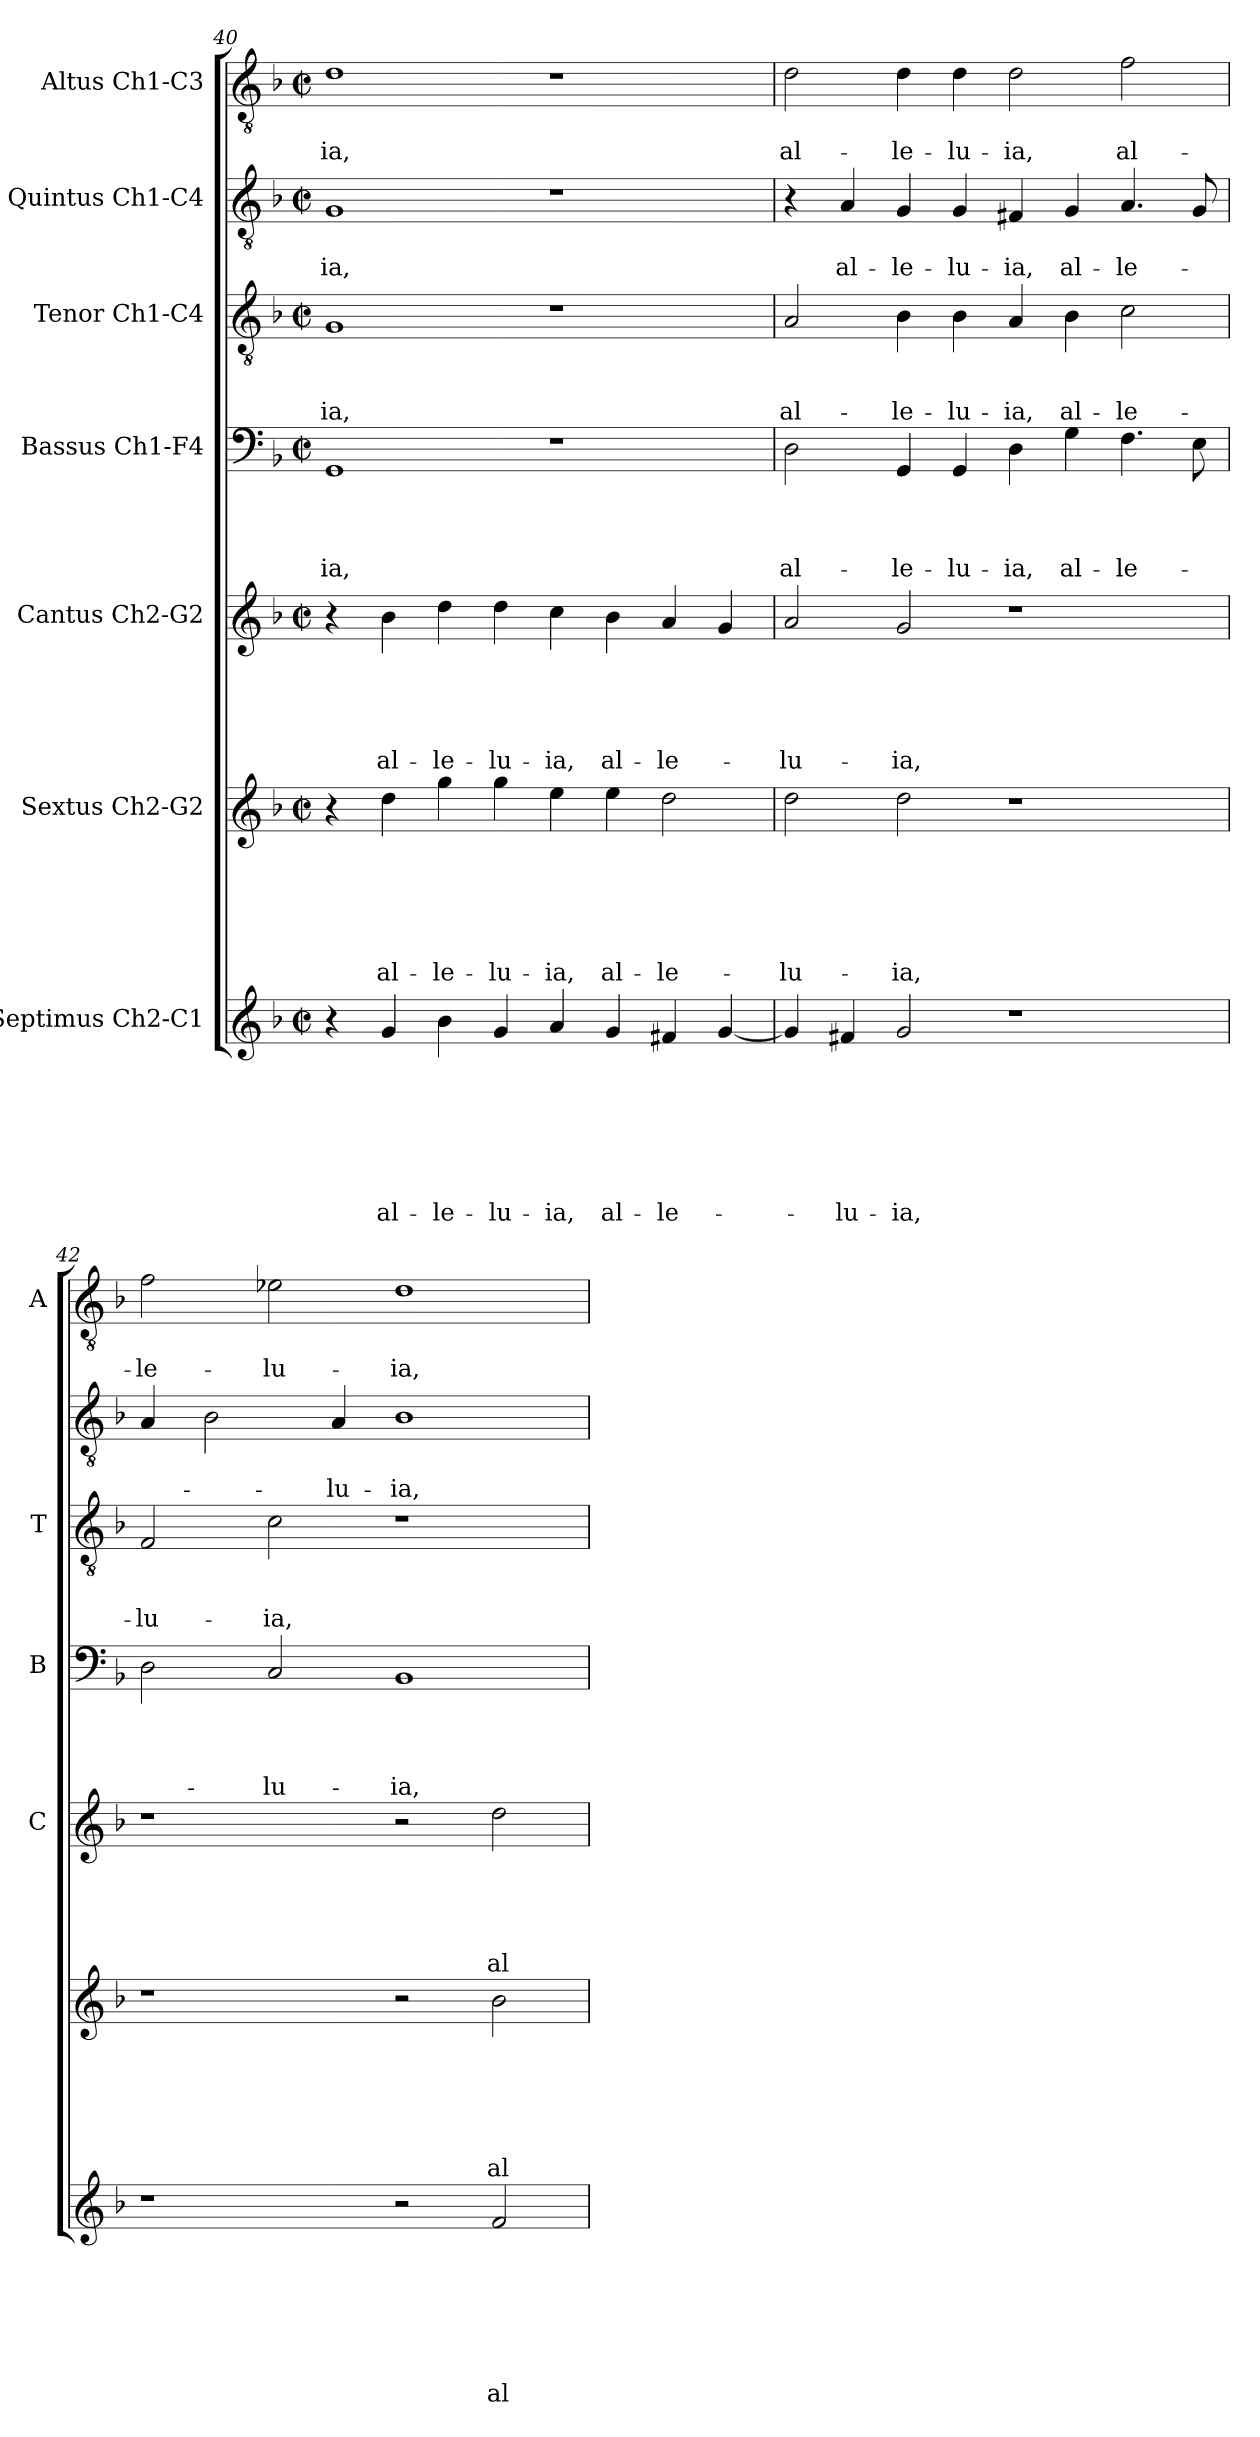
**kern	**text	**text	**text	**text	**text	**text	**text	**kern	**text	**text	**text	**text	**text	**text	**kern	**text	**text	**text	**text	**text	**kern	**text	**text	**text	**text	**kern	**text	**text	**text	**kern	**text	**text	**kern	**text	**text
*part7	*part7	*part7	*part7	*part7	*part7	*part7	*part7	*part6	*part6	*part6	*part6	*part6	*part6	*part6	*part5	*part5	*part5	*part5	*part5	*part5	*part4	*part4	*part4	*part4	*part4	*part3	*part3	*part3	*part3	*part2	*part2	*part2	*part1	*part1	*part1
*staff7	*staff7	*staff7	*staff7	*staff7	*staff7	*staff7	*staff7	*staff6	*staff6	*staff6	*staff6	*staff6	*staff6	*staff6	*staff5	*staff5	*staff5	*staff5	*staff5	*staff5	*staff4	*staff4	*staff4	*staff4	*staff4	*staff3	*staff3	*staff3	*staff3	*staff2	*staff2	*staff2	*staff1	*staff1	*staff1
*I"Septimus Ch2-C1	*	*	*	*	*	*	*	*I"Sextus Ch2-G2	*	*	*	*	*	*	*I"Cantus Ch2-G2	*	*	*	*	*	*I"Bassus Ch1-F4	*	*	*	*	*I"Tenor Ch1-C4	*	*	*	*I"Quintus Ch1-C4	*	*	*I"Altus Ch1-C3	*	*
*	*	*	*	*	*	*	*	*	*	*	*	*	*	*	*I'C	*	*	*	*	*	*I'B	*	*	*	*	*I'T	*	*	*	*	*	*	*I'A	*	*
*clefG2	*	*	*	*	*	*	*	*clefG2	*	*	*	*	*	*	*clefG2	*	*	*	*	*	*clefF4	*	*	*	*	*clefGv2	*	*	*	*clefGv2	*	*	*clefGv2	*	*
*k[b-]	*	*	*	*	*	*	*	*k[b-]	*	*	*	*	*	*	*k[b-]	*	*	*	*	*	*k[b-]	*	*	*	*	*k[b-]	*	*	*	*k[b-]	*	*	*k[b-]	*	*
*F:	*	*	*	*	*	*	*	*F:	*	*	*	*	*	*	*F:	*	*	*	*	*	*F:	*	*	*	*	*F:	*	*	*	*F:	*	*	*F:	*	*
*M2/2	*	*	*	*	*	*	*	*M2/2	*	*	*	*	*	*	*M2/2	*	*	*	*	*	*M2/2	*	*	*	*	*M2/2	*	*	*	*M2/2	*	*	*M2/2	*	*
*met(c|)	*	*	*	*	*	*	*	*met(c|)	*	*	*	*	*	*	*met(c|)	*	*	*	*	*	*met(c|)	*	*	*	*	*met(c|)	*	*	*	*met(c|)	*	*	*met(c|)	*	*
=40	=40	=40	=40	=40	=40	=40	=40	=40	=40	=40	=40	=40	=40	=40	=40	=40	=40	=40	=40	=40	=40	=40	=40	=40	=40	=40	=40	=40	=40	=40	=40	=40	=40	=40	=40
!	!	!	!	!	!	!	!	!	!	!	!	!	!	!	!	!	!	!	!	!	!	!	!	!	!LO:LY:b	!	!	!	!LO:LY:b	!	!	!LO:LY:b	!	!	!LO:LY:b
4r	.	.	.	.	.	.	.	4r	.	.	.	.	.	.	4r	.	.	.	.	.	1GG	.	.	.	-ia,	1G	.	.	-ia,	1G	.	-ia,	1d	.	-ia,
!	!	!	!	!	!	!	!LO:LY:b	!	!	!	!	!	!	!LO:LY:b	!	!	!	!	!	!LO:LY:b	!	!	!	!	!	!	!	!	!	!	!	!	!	!	!
4g/	.	.	.	.	.	.	al-	4dd\	.	.	.	.	.	al-	4b-\	.	.	.	.	al-	.	.	.	.	.	.	.	.	.	.	.	.	.	.	.
!	!	!	!	!	!	!	!LO:LY:b	!	!	!	!	!	!	!LO:LY:b	!	!	!	!	!	!LO:LY:b	!	!	!	!	!	!	!	!	!	!	!	!	!	!	!
4b-\	.	.	.	.	.	.	-le-	4gg\	.	.	.	.	.	-le-	4dd\	.	.	.	.	-le-	.	.	.	.	.	.	.	.	.	.	.	.	.	.	.
!	!	!	!	!	!	!	!LO:LY:b	!	!	!	!	!	!	!LO:LY:b	!	!	!	!	!	!LO:LY:b	!	!	!	!	!	!	!	!	!	!	!	!	!	!	!
4g/	.	.	.	.	.	.	-lu-	4gg\	.	.	.	.	.	-lu-	4dd\	.	.	.	.	-lu-	.	.	.	.	.	.	.	.	.	.	.	.	.	.	.
!	!	!	!	!	!	!	!LO:LY:b	!	!	!	!	!	!	!LO:LY:b	!	!	!	!	!	!LO:LY:b	!	!	!	!	!	!	!	!	!	!	!	!	!	!	!
4a/	.	.	.	.	.	.	-ia,	4ee\	.	.	.	.	.	-ia,	4cc\	.	.	.	.	-ia,	1r	.	.	.	.	1r	.	.	.	1r	.	.	1r	.	.
!	!	!	!	!	!	!	!LO:LY:b	!	!	!	!	!	!	!LO:LY:b	!	!	!	!	!	!LO:LY:b	!	!	!	!	!	!	!	!	!	!	!	!	!	!	!
4g/	.	.	.	.	.	.	al-	4ee\	.	.	.	.	.	al-	4b-\	.	.	.	.	al-	.	.	.	.	.	.	.	.	.	.	.	.	.	.	.
!	!	!	!	!	!	!	!LO:LY:b	!	!	!	!	!	!	!LO:LY:b	!	!	!	!	!	!LO:LY:b	!	!	!	!	!	!	!	!	!	!	!	!	!	!	!
4f#X/	.	.	.	.	.	.	-le-	2dd\	.	.	.	.	.	-le-	4a/	.	.	.	.	-le-	.	.	.	.	.	.	.	.	.	.	.	.	.	.	.
[4g/	.	.	.	.	.	.	.	.	.	.	.	.	.	.	4g/	.	.	.	.	.	.	.	.	.	.	.	.	.	.	.	.	.	.	.	.
=41	=41	=41	=41	=41	=41	=41	=41	=41	=41	=41	=41	=41	=41	=41	=41	=41	=41	=41	=41	=41	=41	=41	=41	=41	=41	=41	=41	=41	=41	=41	=41	=41	=41	=41	=41
!	!	!	!	!	!	!	!	!	!	!	!	!	!	!LO:LY:b	!	!	!	!	!	!LO:LY:b	!	!	!	!	!LO:LY:b	!	!	!	!LO:LY:b	!	!	!	!	!	!LO:LY:b
4g/]	.	.	.	.	.	.	.	2dd\	.	.	.	.	.	-lu-	2a/	.	.	.	.	-lu-	2D\	.	.	.	al-	2A/	.	.	al-	4r	.	.	2d\	.	al-
!	!	!	!	!	!	!	!LO:LY:b	!	!	!	!	!	!	!	!	!	!	!	!	!	!	!	!	!	!	!	!	!	!	!	!	!LO:LY:b	!	!	!
4f#X/	.	.	.	.	.	.	-lu-	.	.	.	.	.	.	.	.	.	.	.	.	.	.	.	.	.	.	.	.	.	.	4A/	.	al-	.	.	.
!	!	!	!	!	!	!	!LO:LY:b	!	!	!	!	!	!	!LO:LY:b	!	!	!	!	!	!LO:LY:b	!	!	!	!	!LO:LY:b	!	!	!	!LO:LY:b	!	!	!LO:LY:b	!	!	!LO:LY:b
2g/	.	.	.	.	.	.	-ia,	2dd\	.	.	.	.	.	-ia,	2g/	.	.	.	.	-ia,	4GG/	.	.	.	-le-	4B-\	.	.	-le-	4G/	.	-le-	4d\	.	-le-
!	!	!	!	!	!	!	!	!	!	!	!	!	!	!	!	!	!	!	!	!	!	!	!	!	!LO:LY:b	!	!	!	!LO:LY:b	!	!	!LO:LY:b	!	!	!LO:LY:b
.	.	.	.	.	.	.	.	.	.	.	.	.	.	.	.	.	.	.	.	.	4GG/	.	.	.	-lu-	4B-\	.	.	-lu-	4G/	.	-lu-	4d\	.	-lu-
!	!	!	!	!	!	!	!	!	!	!	!	!	!	!	!	!	!	!	!	!	!	!	!	!	!LO:LY:b	!	!	!	!LO:LY:b	!	!	!LO:LY:b	!	!	!LO:LY:b
1r	.	.	.	.	.	.	.	1r	.	.	.	.	.	.	1r	.	.	.	.	.	4D\	.	.	.	-ia,	4A/	.	.	-ia,	4F#X/	.	-ia,	2d\	.	-ia,
!	!	!	!	!	!	!	!	!	!	!	!	!	!	!	!	!	!	!	!	!	!	!	!	!	!LO:LY:b	!	!	!	!LO:LY:b	!	!	!LO:LY:b	!	!	!
.	.	.	.	.	.	.	.	.	.	.	.	.	.	.	.	.	.	.	.	.	4G\	.	.	.	al-	4B-\	.	.	al-	4G/	.	al-	.	.	.
!	!	!	!	!	!	!	!	!	!	!	!	!	!	!	!	!	!	!	!	!	!	!	!	!	!LO:LY:b	!	!	!	!LO:LY:b	!	!	!LO:LY:b	!	!	!LO:LY:b
.	.	.	.	.	.	.	.	.	.	.	.	.	.	.	.	.	.	.	.	.	4.F\	.	.	.	-le-	2c\	.	.	-le-	4.A/	.	-le-	2f\	.	al-
.	.	.	.	.	.	.	.	.	.	.	.	.	.	.	.	.	.	.	.	.	8E\	.	.	.	.	.	.	.	.	8G/	.	.	.	.	.
=42	=42	=42	=42	=42	=42	=42	=42	=42	=42	=42	=42	=42	=42	=42	=42	=42	=42	=42	=42	=42	=42	=42	=42	=42	=42	=42	=42	=42	=42	=42	=42	=42	=42	=42	=42
!	!	!	!	!	!	!	!	!	!	!	!	!	!	!	!	!	!	!	!	!	!	!	!	!	!	!	!	!	!LO:LY:b	!	!	!	!	!	!LO:LY:b
1r	.	.	.	.	.	.	.	1r	.	.	.	.	.	.	1r	.	.	.	.	.	2D\	.	.	.	.	2F/	.	.	-lu-	4A/	.	.	2f\	.	-le-
.	.	.	.	.	.	.	.	.	.	.	.	.	.	.	.	.	.	.	.	.	.	.	.	.	.	.	.	.	.	2B-\	.	.	.	.	.
!	!	!	!	!	!	!	!	!	!	!	!	!	!	!	!	!	!	!	!	!	!	!	!	!	!LO:LY:b	!	!	!	!LO:LY:b	!	!	!	!	!	!LO:LY:b
.	.	.	.	.	.	.	.	.	.	.	.	.	.	.	.	.	.	.	.	.	2C/	.	.	.	-lu-	2c\	.	.	-ia,	.	.	.	2e-X\	.	-lu-
!	!	!	!	!	!	!	!	!	!	!	!	!	!	!	!	!	!	!	!	!	!	!	!	!	!	!	!	!	!	!	!	!LO:LY:b	!	!	!
.	.	.	.	.	.	.	.	.	.	.	.	.	.	.	.	.	.	.	.	.	.	.	.	.	.	.	.	.	.	4A/	.	-lu-	.	.	.
!	!	!	!	!	!	!	!	!	!	!	!	!	!	!	!	!	!	!	!	!	!	!	!	!	!LO:LY:b	!	!	!	!	!	!	!LO:LY:b	!	!	!LO:LY:b
2r	.	.	.	.	.	.	.	2r	.	.	.	.	.	.	2r	.	.	.	.	.	1BB-	.	.	.	-ia,	1r	.	.	.	1B-	.	-ia,	1d	.	-ia,
!	!	!	!	!	!	!	!LO:LY:b	!	!	!	!	!	!	!LO:LY:b	!	!	!	!	!	!LO:LY:b	!	!	!	!	!	!	!	!	!	!	!	!	!	!	!
2f/	.	.	.	.	.	.	al-	2b-\	.	.	.	.	.	al-	2dd\	.	.	.	.	al-	.	.	.	.	.	.	.	.	.	.	.	.	.	.	.
=	=	=	=	=	=	=	=	=	=	=	=	=	=	=	=	=	=	=	=	=	=	=	=	=	=	=	=	=	=	=	=	=	=	=	=
*-	*-	*-	*-	*-	*-	*-	*-	*-	*-	*-	*-	*-	*-	*-	*-	*-	*-	*-	*-	*-	*-	*-	*-	*-	*-	*-	*-	*-	*-	*-	*-	*-	*-	*-	*-
